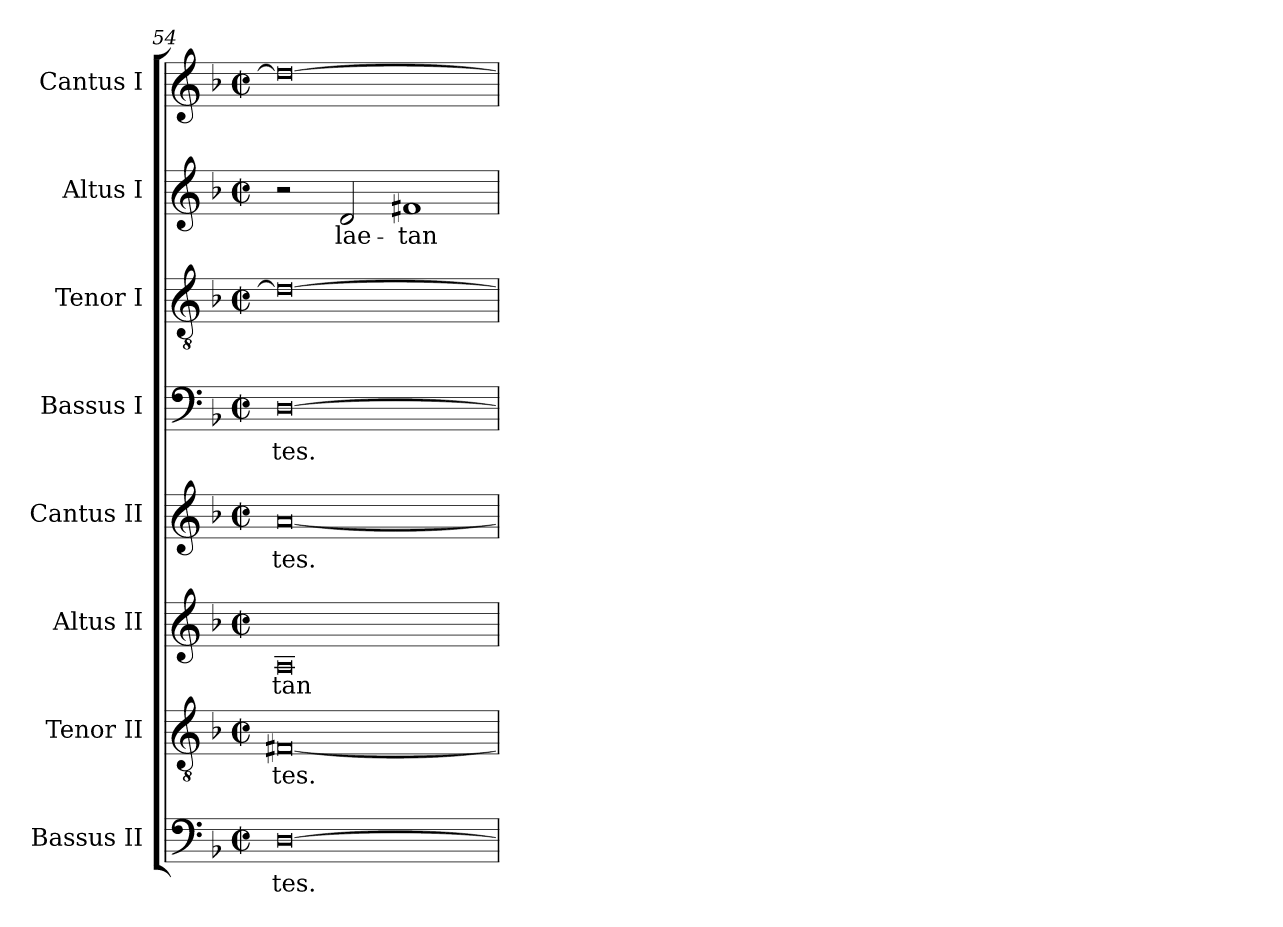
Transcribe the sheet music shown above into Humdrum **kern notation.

**kern	**text	**kern	**text	**kern	**text	**kern	**text	**kern	**text	**kern	**text	**kern	**text	**kern	**text
*part8	*part8	*part7	*part7	*part6	*part6	*part5	*part5	*part4	*part4	*part3	*part3	*part2	*part2	*part1	*part1
*staff8	*staff8	*staff7	*staff7	*staff6	*staff6	*staff5	*staff5	*staff4	*staff4	*staff3	*staff3	*staff2	*staff2	*staff1	*staff1
*I"Bassus II	*	*I"Tenor II	*	*I"Altus II	*	*I"Cantus II	*	*I"Bassus I	*	*I"Tenor I	*	*I"Altus I	*	*I"Cantus I	*
*I'Bassus II	*	*I'Tenor II	*	*I'Altus II	*	*I'Cantus II	*	*I'Bassus I	*	*I'Tenor I	*	*I'Altus I	*	*I'Cantus I	*
*clefF4	*	*clefGv2	*	*clefG2	*	*clefG2	*	*clefF4	*	*clefGv2	*	*clefG2	*	*clefG2	*
*k[b-]	*	*k[b-]	*	*k[b-]	*	*k[b-]	*	*k[b-]	*	*k[b-]	*	*k[b-]	*	*k[b-]	*
*F:	*	*F:	*	*F:	*	*F:	*	*F:	*	*F:	*	*F:	*	*F:	*
*M2/2	*	*M2/2	*	*M2/2	*	*M2/2	*	*M2/2	*	*M2/2	*	*M2/2	*	*M2/2	*
*met(c|)	*	*met(c|)	*	*met(c|)	*	*met(c|)	*	*met(c|)	*	*met(c|)	*	*met(c|)	*	*met(c|)	*
=54	=54	=54	=54	=54	=54	=54	=54	=54	=54	=54	=54	=54	=54	=54	=54
!	!LO:LY:b:cj	!	!LO:LY:b:cj	!	!LO:LY:b:cj	!	!LO:LY:b:cj	!	!LO:LY:b:cj	!	!LO:LY:b:cj	!	!	!	!LO:LY:b:cj
[>0D	-tes.	[<0F#X	tes.	0A	tan	[<0a	tes.	[>0D	tes.	0d_>	.	2r	.	0dd_>	.
!	!	!	!	!	!	!	!	!	!	!	!	!	!LO:LY:b:cj	!	!
.	.	.	.	.	.	.	.	.	.	.	.	2d/	lae-	.	.
!	!	!	!	!	!	!	!	!	!	!	!	!	!LO:LY:b:cj	!	!
.	.	.	.	.	.	.	.	.	.	.	.	1f#X	-tan-	.	.
=	=	=	=	=	=	=	=	=	=	=	=	=	=	=	=
*-	*-	*-	*-	*-	*-	*-	*-	*-	*-	*-	*-	*-	*-	*-	*-
